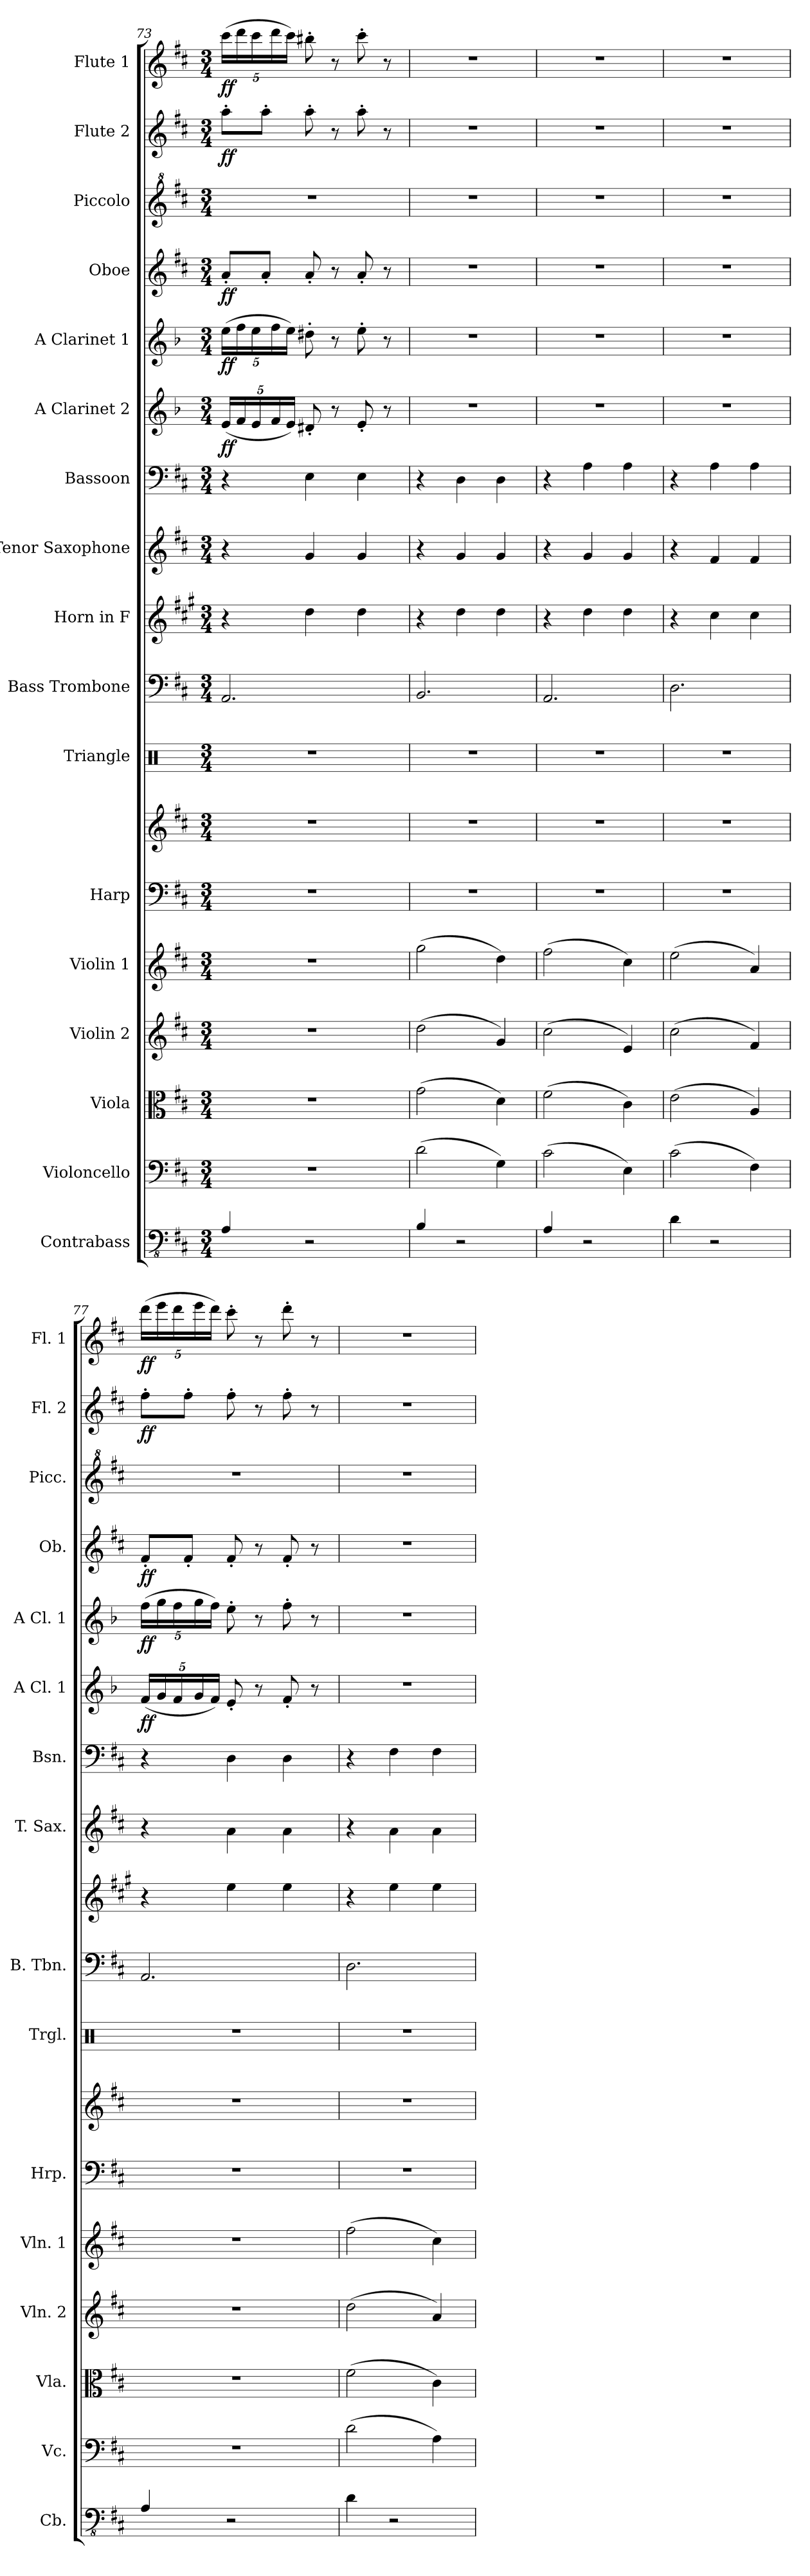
**kern	**kern	**kern	**kern	**kern	**kern	**kern	**kern	**kern	**kern	**kern	**kern	**kern	**dynam	**kern	**dynam	**kern	**dynam	**kern	**kern	**dynam	**kern	**dynam
*part17	*part16	*part15	*part14	*part13	*part12	*part12	*part11	*part10	*part9	*part8	*part7	*part6	*part6	*part5	*part5	*part4	*part4	*part3	*part2	*part2	*part1	*part1
*staff18	*staff17	*staff16	*staff15	*staff14	*staff13	*staff12	*staff11	*staff10	*staff9	*staff8	*staff7	*staff6	*staff6	*staff5	*staff5	*staff4	*staff4	*staff3	*staff2	*staff2	*staff1	*staff1
*I"Contrabass	*I"Violoncello	*I"Viola	*I"Violin 2	*I"Violin 1	*I"Harp	*	*I"Triangle	*I"Bass Trombone	*I"Horn in F	*I"Tenor Saxophone	*I"Bassoon	*I"A Clarinet 2	*	*I"A Clarinet 1	*	*I"Oboe	*	*I"Piccolo	*I"Flute 2	*	*I"Flute 1	*
*I'Cb.	*I'Vc.	*I'Vla.	*I'Vln. 2	*I'Vln. 1	*I'Hrp.	*	*I'Trgl.	*I'B. Tbn.	*	*I'T. Sax.	*I'Bsn.	*I'A Cl. 1	*	*I'A Cl. 1	*	*I'Ob.	*	*I'Picc.	*I'Fl. 2	*	*I'Fl. 1	*
*clefFv4	*clefF4	*clefC3	*clefG2	*clefG2	*clefF4	*clefG2	*clefX	*clefF4	*clefG2	*clefG2	*clefF4	*clefG2	*	*clefG2	*	*clefG2	*	*clefG^2	*clefG2	*	*clefG2	*
*ITrd7c12	*	*	*	*	*	*	*	*	*ITrd4c7	*ITrd8c14	*	*ITrd2c3	*	*ITrd2c3	*	*	*	*ITrd-7c-12	*	*	*	*
*k[f#c#]	*k[f#c#]	*k[f#c#]	*k[f#c#]	*k[f#c#]	*k[f#c#]	*k[f#c#]	*k[]	*k[f#c#]	*k[f#c#]	*k[f#c#]	*k[f#c#]	*k[f#c#]	*	*k[f#c#]	*	*k[f#c#]	*	*k[f#c#]	*k[f#c#]	*	*k[f#c#]	*
*M3/4	*M3/4	*M3/4	*M3/4	*M3/4	*M3/4	*M3/4	*M3/4	*M3/4	*M3/4	*M3/4	*M3/4	*M3/4	*	*M3/4	*	*M3/4	*	*M3/4	*M3/4	*	*M3/4	*
*	*	*	*	*	*	*	*	*	*	*	*	*Xbrackettup	*	*Xbrackettup	*	*	*	*	*	*	*Xbrackettup	*
=73	=73	=73	=73	=73	=73	=73	=73	=73	=73	=73	=73	=73	=73	=73	=73	=73	=73	=73	=73	=73	=73	=73
!	!	!	!	!	!	!	!	!	!	!	!	!	!LO:DY:b	!	!LO:DY:b	!	!LO:DY:b	!	!	!LO:DY:b	!	!LO:DY:b
4AAA/	2.r	2.r	2.r	2.r	2.r	2.r	2.r	2.AA/	4r	4r	4r	(20c#/LL	ff	(20cc#\LL	ff	8a'/L	ff	2.r	8aa'\L	ff	(20ccc#\LL	ff
.	.	.	.	.	.	.	.	.	.	.	.	20d/	.	20dd\	.	.	.	.	.	.	20ddd\	.
.	.	.	.	.	.	.	.	.	.	.	.	20c#/	.	20cc#\	.	.	.	.	.	.	20ccc#\	.
.	.	.	.	.	.	.	.	.	.	.	.	.	.	.	.	8a'/J	.	.	8aa'\J	.	.	.
.	.	.	.	.	.	.	.	.	.	.	.	20d/	.	20dd\	.	.	.	.	.	.	20ddd\	.
.	.	.	.	.	.	.	.	.	.	.	.	20c#/JJ)	.	20cc#\JJ)	.	.	.	.	.	.	20ccc#\JJ)	.
2r	.	.	.	.	.	.	.	.	4g\	4G/	4E\	8B#X'/	.	8b#X'\	.	8a'/	.	.	8aa'\	.	8bb#X'\	.
.	.	.	.	.	.	.	.	.	.	.	.	8r	.	8r	.	8r	.	.	8r	.	8r	.
.	.	.	.	.	.	.	.	.	4g\	4G/	4E\	8c#'/	.	8cc#'\	.	8a'/	.	.	8aa'\	.	8ccc#'\	.
.	.	.	.	.	.	.	.	.	.	.	.	8r	.	8r	.	8r	.	.	8r	.	8r	.
=74	=74	=74	=74	=74	=74	=74	=74	=74	=74	=74	=74	=74	=74	=74	=74	=74	=74	=74	=74	=74	=74	=74
4BBB/	(2d\	(2g\	(2dd\	(2gg\	2.r	2.r	2.r	2.BB/	4r	4r	4r	2.r	.	2.r	.	2.r	.	2.r	2.r	.	2.r	.
2r	.	.	.	.	.	.	.	.	4g\	4G/	4D\	.	.	.	.	.	.	.	.	.	.	.
.	4G\)	4d\)	4g/)	4dd\)	.	.	.	.	4g\	4G/	4D\	.	.	.	.	.	.	.	.	.	.	.
=75	=75	=75	=75	=75	=75	=75	=75	=75	=75	=75	=75	=75	=75	=75	=75	=75	=75	=75	=75	=75	=75	=75
4AAA/	(2c#\	(2f#\	(2cc#\	(2ff#\	2.r	2.r	2.r	2.AA/	4r	4r	4r	2.r	.	2.r	.	2.r	.	2.r	2.r	.	2.r	.
2r	.	.	.	.	.	.	.	.	4g\	4G/	4A\	.	.	.	.	.	.	.	.	.	.	.
.	4E\)	4c#\)	4e/)	4cc#\)	.	.	.	.	4g\	4G/	4A\	.	.	.	.	.	.	.	.	.	.	.
=76	=76	=76	=76	=76	=76	=76	=76	=76	=76	=76	=76	=76	=76	=76	=76	=76	=76	=76	=76	=76	=76	=76
4DD\	(2c#\	(2e\	(2cc#\	(2ee\	2.r	2.r	2.r	2.D\	4r	4r	4r	2.r	.	2.r	.	2.r	.	2.r	2.r	.	2.r	.
2r	.	.	.	.	.	.	.	.	4f#\	4F#/	4A\	.	.	.	.	.	.	.	.	.	.	.
.	4F#\)	4A/)	4f#/)	4a/)	.	.	.	.	4f#\	4F#/	4A\	.	.	.	.	.	.	.	.	.	.	.
!!LO:PB:g=z
=77	=77	=77	=77	=77	=77	=77	=77	=77	=77	=77	=77	=77	=77	=77	=77	=77	=77	=77	=77	=77	=77	=77
!	!	!	!	!	!	!	!	!	!	!	!	!	!LO:DY:b	!	!LO:DY:b	!	!LO:DY:b	!	!	!LO:DY:b	!	!LO:DY:b
4AAA/	2.r	2.r	2.r	2.r	2.r	2.r	2.r	2.AA/	4r	4r	4r	(20d/LL	ff	(20dd\LL	ff	8f#'/L	ff	2.r	8ff#'\L	ff	(20ddd\LL	ff
.	.	.	.	.	.	.	.	.	.	.	.	20e/	.	20ee\	.	.	.	.	.	.	20eee\	.
.	.	.	.	.	.	.	.	.	.	.	.	20d/	.	20dd\	.	.	.	.	.	.	20ddd\	.
.	.	.	.	.	.	.	.	.	.	.	.	.	.	.	.	8f#'/J	.	.	8ff#'\J	.	.	.
.	.	.	.	.	.	.	.	.	.	.	.	20e/	.	20ee\	.	.	.	.	.	.	20eee\	.
.	.	.	.	.	.	.	.	.	.	.	.	20d/JJ)	.	20dd\JJ)	.	.	.	.	.	.	20ddd\JJ)	.
2r	.	.	.	.	.	.	.	.	4a\	4A\	4D\	8c#'/	.	8cc#'\	.	8f#'/	.	.	8ff#'\	.	8ccc#'\	.
.	.	.	.	.	.	.	.	.	.	.	.	8r	.	8r	.	8r	.	.	8r	.	8r	.
.	.	.	.	.	.	.	.	.	4a\	4A\	4D\	8d'/	.	8dd'\	.	8f#'/	.	.	8ff#'\	.	8ddd'\	.
.	.	.	.	.	.	.	.	.	.	.	.	8r	.	8r	.	8r	.	.	8r	.	8r	.
=78	=78	=78	=78	=78	=78	=78	=78	=78	=78	=78	=78	=78	=78	=78	=78	=78	=78	=78	=78	=78	=78	=78
4DD\	(2d\	(2f#\	(2dd\	(2ff#\	2.r	2.r	2.r	2.D\	4r	4r	4r	2.r	.	2.r	.	2.r	.	2.r	2.r	.	2.r	.
2r	.	.	.	.	.	.	.	.	4a\	4A\	4F#\	.	.	.	.	.	.	.	.	.	.	.
.	4A\)	4c#\)	4a/)	4cc#\)	.	.	.	.	4a\	4A\	4F#\	.	.	.	.	.	.	.	.	.	.	.
=	=	=	=	=	=	=	=	=	=	=	=	=	=	=	=	=	=	=	=	=	=	=
*-	*-	*-	*-	*-	*-	*-	*-	*-	*-	*-	*-	*-	*-	*-	*-	*-	*-	*-	*-	*-	*-	*-
